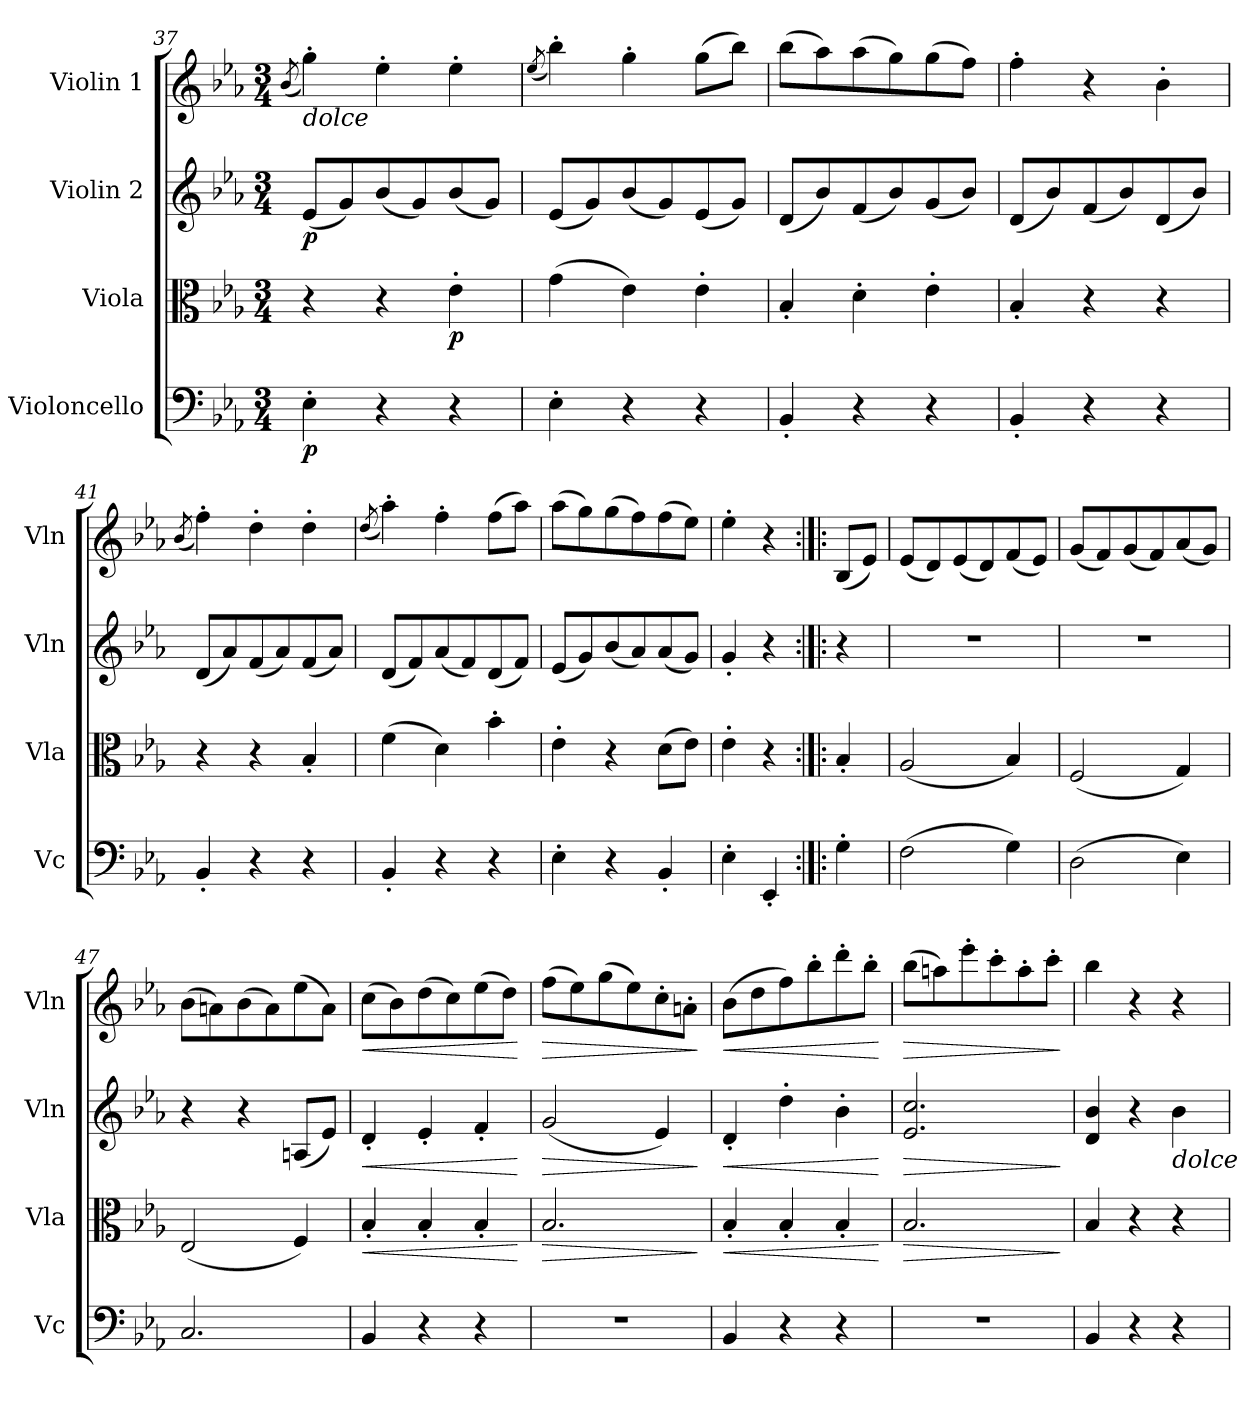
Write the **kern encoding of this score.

**kern	**dynam	**kern	**dynam	**kern	**dynam	**kern	**dynam
*part4	*part4	*part3	*part3	*part2	*part2	*part1	*part1
*staff4	*staff4	*staff3	*staff3	*staff2	*staff2	*staff1	*staff1
*I"Violoncello	*	*I"Viola	*	*I"Violin 2	*	*I"Violin 1	*
*I'Vc	*	*I'Vla	*	*I'Vln	*	*I'Vln	*
*clefF4	*	*clefC3	*	*clefG2	*	*clefG2	*
*k[b-e-a-]	*	*k[b-e-a-]	*	*k[b-e-a-]	*	*k[b-e-a-]	*
*M3/4	*	*M3/4	*	*M3/4	*	*M3/4	*
=37	=37	=37	=37	=37	=37	=37	=37
.	.	.	.	.	.	(8qb-/	.
!	!	!	!	!	!	!LO:TX:b:i:t=dolce	!
!	!LO:DY:b	!	!	!	!LO:DY:b	!	!
4E-'\	p	4r	.	(8e-/L	p	4gg'\)	.
.	.	.	.	8g/)	.	.	.
4r	.	4r	.	(8b-/	.	4ee-'\	.
.	.	.	.	8g/)	.	.	.
!	!	!	!LO:DY:b	!	!	!	!
4r	.	4e-'\	p	(8b-/	.	4ee-'\	.
.	.	.	.	8g/J)	.	.	.
=38	=38	=38	=38	=38	=38	=38	=38
.	.	.	.	.	.	(8qee-/	.
4E-'\	.	(4g\	.	(8e-/L	.	4bb-'\)	.
.	.	.	.	8g/)	.	.	.
4r	.	4e-\)	.	(8b-/	.	4gg'\	.
.	.	.	.	8g/)	.	.	.
4r	.	4e-'\	.	(8e-/	.	(8gg\L	.
.	.	.	.	8g/J)	.	8bb-\J)	.
=39	=39	=39	=39	=39	=39	=39	=39
4BB-'/	.	4B-'/	.	(8d/L	.	(8bb-\L	.
.	.	.	.	8b-/)	.	8aa-\)	.
4r	.	4d'\	.	(8f/	.	(8aa-\	.
.	.	.	.	8b-/)	.	8gg\)	.
4r	.	4e-'\	.	(8g/	.	(8gg\	.
.	.	.	.	8b-/J)	.	8ff\J)	.
=40	=40	=40	=40	=40	=40	=40	=40
4BB-'/	.	4B-'/	.	(8d/L	.	4ff'\	.
.	.	.	.	8b-/)	.	.	.
4r	.	4r	.	(8f/	.	4r	.
.	.	.	.	8b-/)	.	.	.
4r	.	4r	.	(8d/	.	4b-'\	.
.	.	.	.	8b-/J)	.	.	.
=41	=41	=41	=41	=41	=41	=41	=41
.	.	.	.	.	.	(8qb-/	.
4BB-'/	.	4r	.	(8d/L	.	4ff'\)	.
.	.	.	.	8a-/)	.	.	.
4r	.	4r	.	(8f/	.	4dd'\	.
.	.	.	.	8a-/)	.	.	.
4r	.	4B-'/	.	(8f/	.	4dd'\	.
.	.	.	.	8a-/J)	.	.	.
!!LO:LB:g=z
=42	=42	=42	=42	=42	=42	=42	=42
.	.	.	.	.	.	(8qdd/	.
4BB-'/	.	(4f\	.	(8d/L	.	4aa-'\)	.
.	.	.	.	8f/)	.	.	.
4r	.	4d\)	.	(8a-/	.	4ff'\	.
.	.	.	.	8f/)	.	.	.
4r	.	4b-'\	.	(8d/	.	(8ff\L	.
.	.	.	.	8f/J)	.	8aa-\J)	.
!!LO:PB:g=z
=43	=43	=43	=43	=43	=43	=43	=43
4E-'\	.	4e-'\	.	(8e-/L	.	(8aa-\L	.
.	.	.	.	8g/)	.	8gg\)	.
4r	.	4r	.	(8b-/	.	(8gg\	.
.	.	.	.	8a-/)	.	8ff\)	.
4BB-'/	.	(8d\L	.	(8a-/	.	(8ff\	.
.	.	8e-\J)	.	8g/J)	.	8ee-\J)	.
=44	=44	=44	=44	=44	=44	=44	=44
4E-'\	.	4e-'\	.	4g'/	.	4ee-'\	.
4EE-'/	.	4r	.	4r	.	4r	.
=44X3:|!|:	=44X3:|!|:	=44X3:|!|:	=44X3:|!|:	=44X3:|!|:	=44X3:|!|:	=44X3:|!|:	=44X3:|!|:
4G'\	.	4B-'/	.	4r	.	(8B-/L	.
.	.	.	.	.	.	8e-/J)	.
=45	=45	=45	=45	=45	=45	=45	=45
(2F\	.	(2A-/	.	2.r	.	(8e-/L	.
.	.	.	.	.	.	8d/)	.
.	.	.	.	.	.	(8e-/	.
.	.	.	.	.	.	8d/)	.
4G\)	.	4B-/)	.	.	.	(8f/	.
.	.	.	.	.	.	8e-/J)	.
=46	=46	=46	=46	=46	=46	=46	=46
(2D\	.	(2F/	.	2.r	.	(8g/L	.
.	.	.	.	.	.	8f/)	.
.	.	.	.	.	.	(8g/	.
.	.	.	.	.	.	8f/)	.
4E-\)	.	4G/)	.	.	.	(8a-/	.
.	.	.	.	.	.	8g/J)	.
=47	=47	=47	=47	=47	=47	=47	=47
2.C/	.	(2E-/	.	4r	.	(8b-\L	.
.	.	.	.	.	.	8an\)	.
.	.	.	.	4r	.	(8b-\	.
.	.	.	.	.	.	8a\)	.
.	.	4F/)	.	(8An/L	.	(8ee-\	.
.	.	.	.	8e-/J)	.	8a\J)	.
=48	=48	=48	=48	=48	=48	=48	=48
!	!	!	!LO:HP:b	!	!LO:HP:b	!	!LO:HP:b
4BB-/	.	4B-'/	<	4d'/	<	(8cc\L	<
.	.	.	.	.	.	8b-\)	.
4r	.	4B-'/	.	4e-'/	.	(8dd\	.
.	.	.	.	.	.	8cc\)	.
4r	.	4B-'/	.	4f'/	.	(8ee-\	.
.	.	.	.	.	.	8dd\J)	.
.	.	.	[	.	[	.	[
!!LO:LB:g=z
=49	=49	=49	=49	=49	=49	=49	=49
!	!	!	!LO:HP:b	!	!LO:HP:b	!	!LO:HP:b
2.r	.	2.B-/	>	(2g/	>	(8ff\L	>
.	.	.	.	.	.	8ee-\)	.
.	.	.	.	.	.	(8gg\	.
.	.	.	.	.	.	8ee-\)	.
.	.	.	.	4e-/)	.	8cc'\	.
.	.	.	.	.	.	8an'\J	.
.	.	.	]	.	]	.	]
=50	=50	=50	=50	=50	=50	=50	=50
!	!	!	!LO:HP:b	!	!LO:HP:b	!	!LO:HP:b
4BB-/	.	4B-'/	<	4d'/	<	(8b-\L	<
.	.	.	.	.	.	8dd\	.
4r	.	4B-'/	.	4dd'\	.	8ff\)	.
.	.	.	.	.	.	8bb-'\	.
4r	.	4B-'/	.	4b-'\	.	8ddd'\	.
.	.	.	.	.	.	8bb-'\J	.
.	.	.	[	.	[	.	[
=51	=51	=51	=51	=51	=51	=51	=51
!	!	!	!LO:HP:b	!	!LO:HP:b	!	!LO:HP:b
2.r	.	2.B-/	>	2.e-/ 2.cc/	>	(8bb-\L	>
.	.	.	.	.	.	8aan\)	.
.	.	.	.	.	.	8eee-'\	.
.	.	.	.	.	.	8ccc'\	.
.	.	.	.	.	.	8aa'\	.
.	.	.	.	.	.	8ccc'\J	.
.	.	.	]	.	]	.	]
=52	=52	=52	=52	=52	=52	=52	=52
4BB-/	.	4B-/	.	4d/ 4b-/	.	4bb-\	.
4r	.	4r	.	4r	.	4r	.
!	!	!	!	!LO:TX:b:i:t=dolce	!	!	!
4r	.	4r	.	4b-\	.	4r	.
=	=	=	=	=	=	=	=
*-	*-	*-	*-	*-	*-	*-	*-
